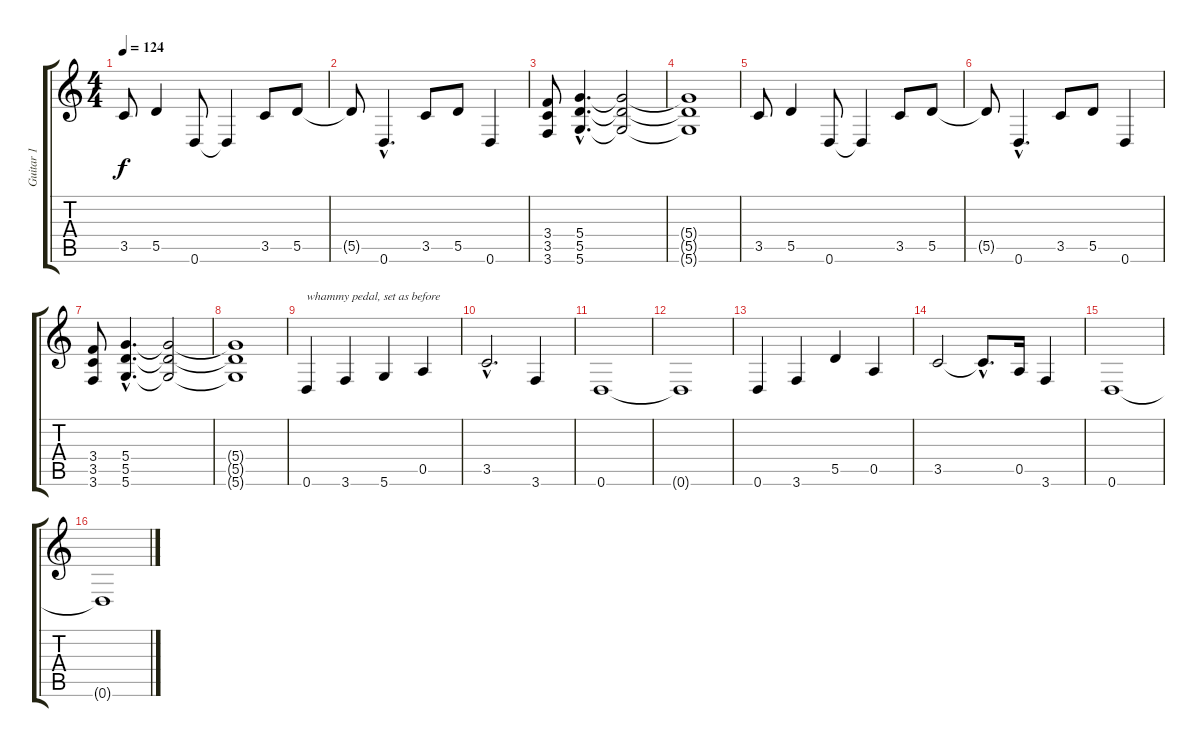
\track ("Guitar 1" "Guitar 1") {instrument distortionguitar}
\staff {score tabs}
\tuning (E4 B3 G3 D3 A2 D2) {hide}
\ts (4 4)
\tempo 124
\clef g2
\ks c
3.5.8{dy f} 5.5.4 0.6.8 0.6{t}.4 3.5.8 5.5.8 |
5.5{t}.8 0.6{hac}.4{d} 3.5.8 5.5.8 0.6.4 |
(3.4 3.5 3.6).8 (5.4{hac} 5.5{hac} 5.6{hac}).4{d} (5.4{t} 5.5{t} 5.6{t}).2 |
(5.4{t} 5.5{t} 5.6{t}).1 |
3.5.8 5.5.4 0.6.8 0.6{t}.4 3.5.8 5.5.8 |
5.5{t}.8 0.6{hac}.4{d} 3.5.8 5.5.8 0.6.4 |
(3.4 3.5 3.6).8 (5.4{hac} 5.5{hac} 5.6{hac}).4{d} (5.4{t} 5.5{t} 5.6{t}).2 |
(5.4{t} 5.5{t} 5.6{t}).1 |
0.6.4{txt "whammy pedal, set as before"} 3.6.4 5.6.4 0.5.4 |
3.5{hac}.2{d} 3.6.4 |
0.6.1 |
0.6{t}.1 |
0.6.4 3.6.4 5.5.4 0.5.4 |
3.5.2 3.5{hac t}.8{d} 0.5.16 3.6.4 |
0.6.1 |
0.6{t}.1
